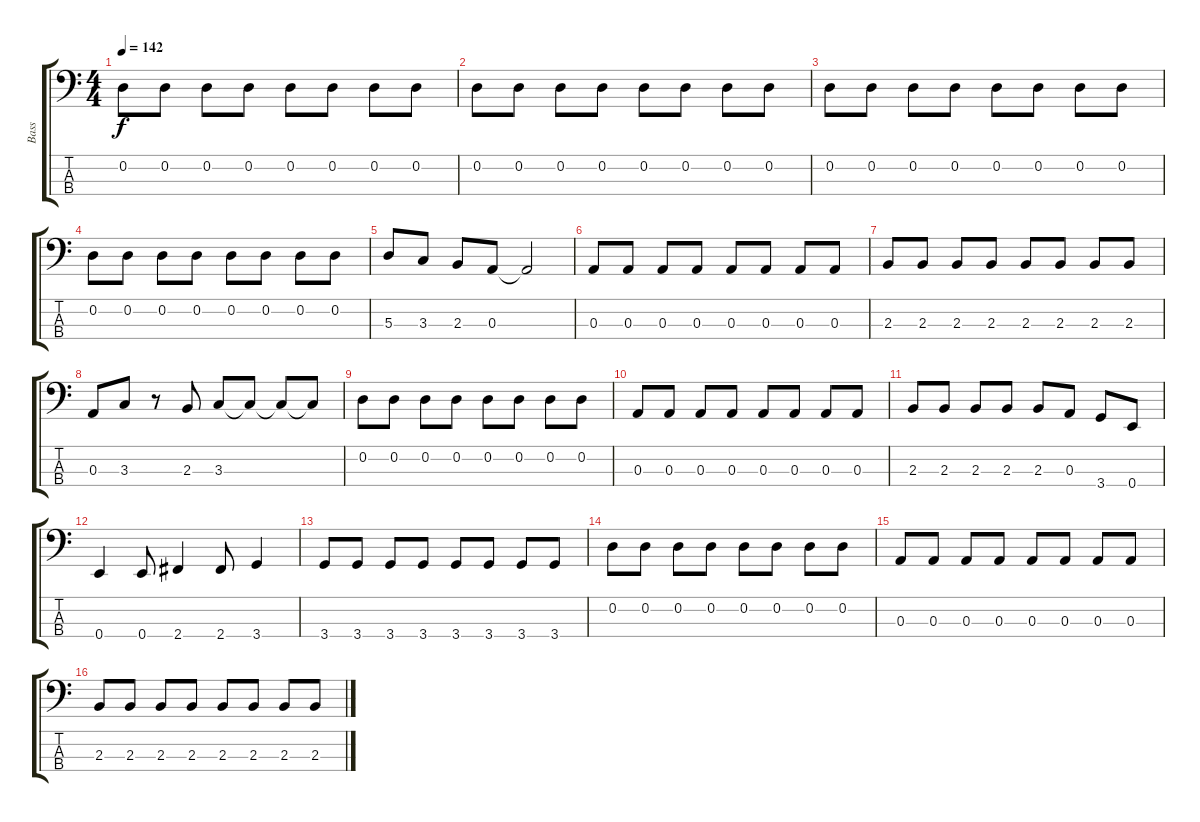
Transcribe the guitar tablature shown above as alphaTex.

\track ("Bass" "Bass") {instrument electricbassfinger}
\staff {score tabs}
\tuning (G2 D2 A1 E1) {hide}
\ts (4 4)
\tempo 142
\clef f4
\ks c
0.2.8{dy f} 0.2.8 0.2.8 0.2.8 0.2.8 0.2.8 0.2.8 0.2.8 |
0.2.8 0.2.8 0.2.8 0.2.8 0.2.8 0.2.8 0.2.8 0.2.8 |
0.2.8 0.2.8 0.2.8 0.2.8 0.2.8 0.2.8 0.2.8 0.2.8 |
0.2.8 0.2.8 0.2.8 0.2.8 0.2.8 0.2.8 0.2.8 0.2.8 |
5.3.8 3.3.8 2.3.8 0.3.8 0.3{t}.2 |
0.3.8 0.3.8 0.3.8 0.3.8 0.3.8 0.3.8 0.3.8 0.3.8 |
2.3.8 2.3.8 2.3.8 2.3.8 2.3.8 2.3.8 2.3.8 2.3.8 |
0.3.8 3.3.8 r.8 2.3.8 3.3.8 3.3{t}.8 3.3{t}.8 3.3{t}.8 |
0.2.8 0.2.8 0.2.8 0.2.8 0.2.8 0.2.8 0.2.8 0.2.8 |
0.3.8 0.3.8 0.3.8 0.3.8 0.3.8 0.3.8 0.3.8 0.3.8 |
2.3.8 2.3.8 2.3.8 2.3.8 2.3.8 0.3.8 3.4.8 0.4.8 |
0.4.4 0.4.8 2.4.4 2.4.8 3.4.4 |
3.4.8 3.4.8 3.4.8 3.4.8 3.4.8 3.4.8 3.4.8 3.4.8 |
0.2.8 0.2.8 0.2.8 0.2.8 0.2.8 0.2.8 0.2.8 0.2.8 |
0.3.8 0.3.8 0.3.8 0.3.8 0.3.8 0.3.8 0.3.8 0.3.8 |
2.3.8 2.3.8 2.3.8 2.3.8 2.3.8 2.3.8 2.3.8 2.3.8
